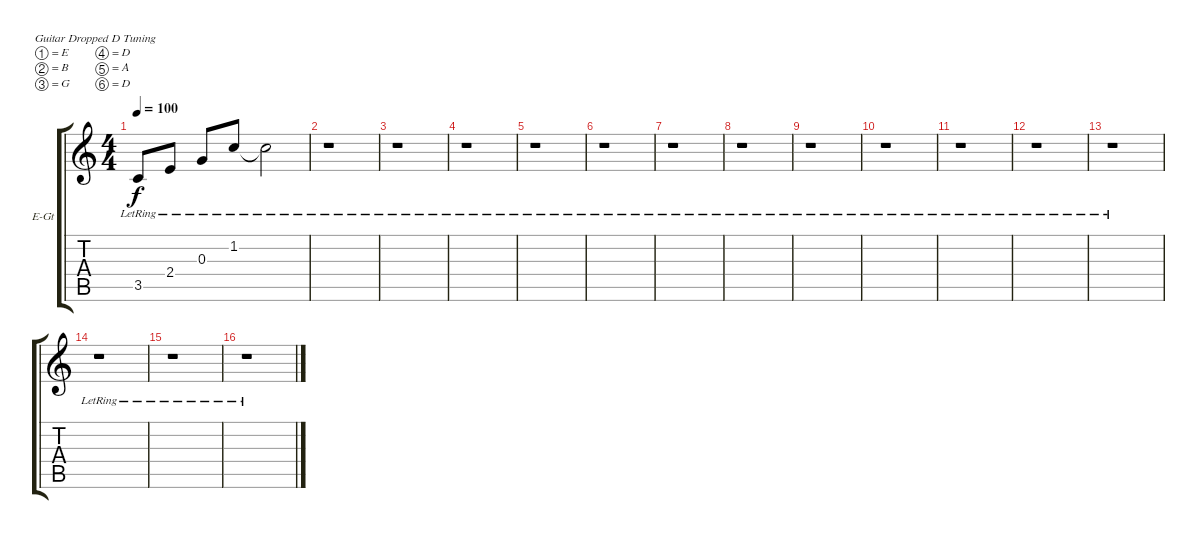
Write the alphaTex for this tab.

\bracketExtendMode groupsimilarinstruments
\firstSystemTrackNameOrientation horizontal
\otherSystemsTrackNameOrientation horizontal
\track ("Clean-guitar (Paul)" "E-Gt") {instrument electricguitarclean}
\staff {score tabs}
\tuning (E4 B3 G3 D3 A2 D2)
\ts (4 4)
\tempo 100
\clef g2
\ks c
3.5{lr}.8{dy f} 2.4{lr}.8 0.3{lr}.8 1.2{lr}.8 1.2{lr t}.2 |
r.1 |
r.1 |
r.1 |
r.1 |
r.1 |
r.1 |
r.1 |
r.1 |
r.1 |
r.1 |
r.1 |
r.1 |
r.1 |
r.1 |
r.1
